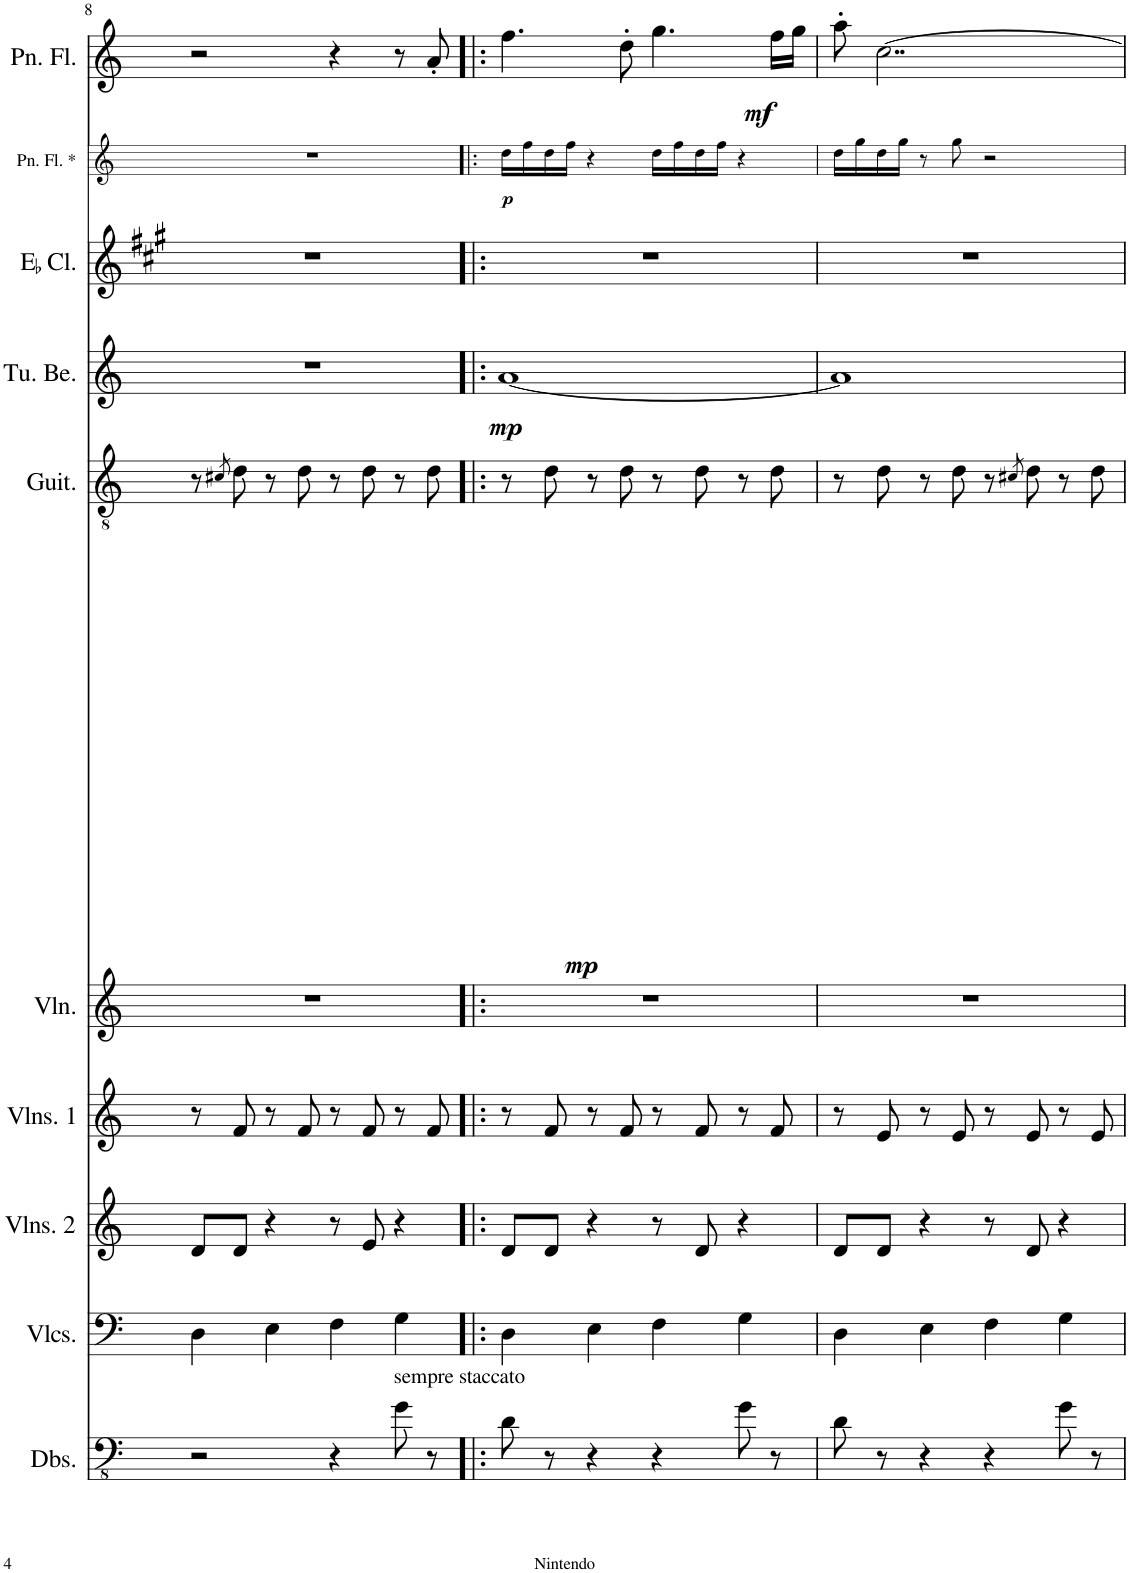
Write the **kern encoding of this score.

**kern	**kern	**kern	**kern	**kern	**kern	**dynam	**kern	**dynam	**kern	**kern	**dynam	**kern	**dynam
*part10	*part9	*part8	*part7	*part6	*part5	*part5	*part4	*part4	*part3	*part2	*part2	*part1	*part1
*staff10	*staff9	*staff8	*staff7	*staff6	*staff5	*staff5	*staff4	*staff4	*staff3	*staff2	*staff2	*staff1	*staff1
*I"Double Basses	*I"Violoncellos	*I"Violins 2	*I"Violins 1	*I"Violin	*I"Guitar	*	*I"Tubular Bells	*	*I"EaccidentalFlat Clarinet	*I"Pan Flute (effects)	*	*I"Pan Flute	*
*I'Dbs.	*I'Vlcs.	*I'Vlns. 2	*I'Vlns. 1	*I'Vln.	*I'Guit.	*	*I'Tu. Be.	*	*I'EaccidentalFlat Cl.	*I'Pn. Fl. *	*	*I'Pn. Fl.	*
!!LO:PB:g=z
*clefFv4	*clefF4	*clefG2	*clefG2	*clefG2	*clefGv2	*	*clefG2	*	*clefG2	*clefG2	*	*clefG2	*
*	*	*	*	*	*	*	*	*	*Trd-2c-3	*	*	*	*
*k[]	*k[]	*k[]	*k[]	*k[]	*k[]	*	*k[]	*	*k[f#c#g#]	*k[]	*	*k[]	*
*M4/4	*M4/4	*M4/4	*M4/4	*M4/4	*M4/4	*	*M4/4	*	*M4/4	*M4/4	*	*M4/4	*
=8	=8	=8	=8	=8	=8	=8	=8	=8	=8	=8	=8	=8	=8
2r	4D\	8d'/L	8r	1r	8r	.	1r	.	1r	1r	.	2r	.
.	.	.	.	.	8qc#X/	.	.	.	.	.	.	.	.
.	.	8d'/J	8f'/	.	8d\	.	.	.	.	.	.	.	.
.	4E\	4r	8r	.	8r	.	.	.	.	.	.	.	.
.	.	.	8f'/	.	8d\	.	.	.	.	.	.	.	.
4r	4F\	8r	8r	.	8r	.	.	.	.	.	.	4r	.
.	.	8e'/	8f'/	.	8d\	.	.	.	.	.	.	.	.
!LO:TX:a:t=sempre staccato	!	!	!	!	!	!	!	!	!	!	!	!	!
8G'\	4G\	4r	8r	.	8r	.	.	.	.	.	.	8r	.
!	!	!	!	!	!	!	!	!	!	!	!	!	!LO:DY:b
8r	.	.	8f'/	.	8d\	.	.	.	.	.	.	8a'/	mf
=9!|:	=9!|:	=9!|:	=9!|:	=9!|:	=9!|:	=9!|:	=9!|:	=9!|:	=9!|:	=9!|:	=9!|:	=9!|:	=9!|:
!	!	!	!	!	!	!	!	!LO:DY:b	!	!	!LO:DY:b	!	!
8D'\	4D\	8d'/L	8r	1r	8r	.	[1a	mp	1r	16dd\LL	p	4.ff\	.
.	.	.	.	.	.	.	.	.	.	16ff\	.	.	.
!	!	!	!	!	!	!LO:DY:b	!	!	!	!	!	!	!
8r	.	8d'/J	8f'/	.	8d\	mp	.	.	.	16dd\	.	.	.
.	.	.	.	.	.	.	.	.	.	16ff\JJ	.	.	.
4r	4E\	4r	8r	.	8r	.	.	.	.	4r	.	.	.
.	.	.	8f'/	.	8d\	.	.	.	.	.	.	8dd'\	.
4r	4F\	8r	8r	.	8r	.	.	.	.	16dd\LL	.	4.gg\	.
.	.	.	.	.	.	.	.	.	.	16ff\	.	.	.
.	.	8d'/	8f'/	.	8d\	.	.	.	.	16dd\	.	.	.
.	.	.	.	.	.	.	.	.	.	16ff\JJ	.	.	.
8G'\	4G\	4r	8r	.	8r	.	.	.	.	4r	.	.	.
8r	.	.	8f'/	.	8d\	.	.	.	.	.	.	16ff\LL	.
.	.	.	.	.	.	.	.	.	.	.	.	16gg\JJ	.
=10	=10	=10	=10	=10	=10	=10	=10	=10	=10	=10	=10	=10	=10
8D'\	4D\	8d'/L	8r	1r	8r	.	1a]	.	1r	16dd\LL	.	8aa'\	.
.	.	.	.	.	.	.	.	.	.	16gg\	.	.	.
8r	.	8d'/J	8e'/	.	8d\	.	.	.	.	16dd\	.	[2..cc\	.
.	.	.	.	.	.	.	.	.	.	16gg\JJ	.	.	.
4r	4E\	4r	8r	.	8r	.	.	.	.	8r	.	.	.
.	.	.	8e'/	.	8d\	.	.	.	.	8gg\	.	.	.
4r	4F\	8r	8r	.	8r	.	.	.	.	2r	.	.	.
.	.	.	.	.	8qc#X/	.	.	.	.	.	.	.	.
.	.	8d'/	8e'/	.	8d\	.	.	.	.	.	.	.	.
8G'\	4G\	4r	8r	.	8r	.	.	.	.	.	.	.	.
8r	.	.	8e'/	.	8d\	.	.	.	.	.	.	.	.
=	=	=	=	=	=	=	=	=	=	=	=	=	=
*-	*-	*-	*-	*-	*-	*-	*-	*-	*-	*-	*-	*-	*-
